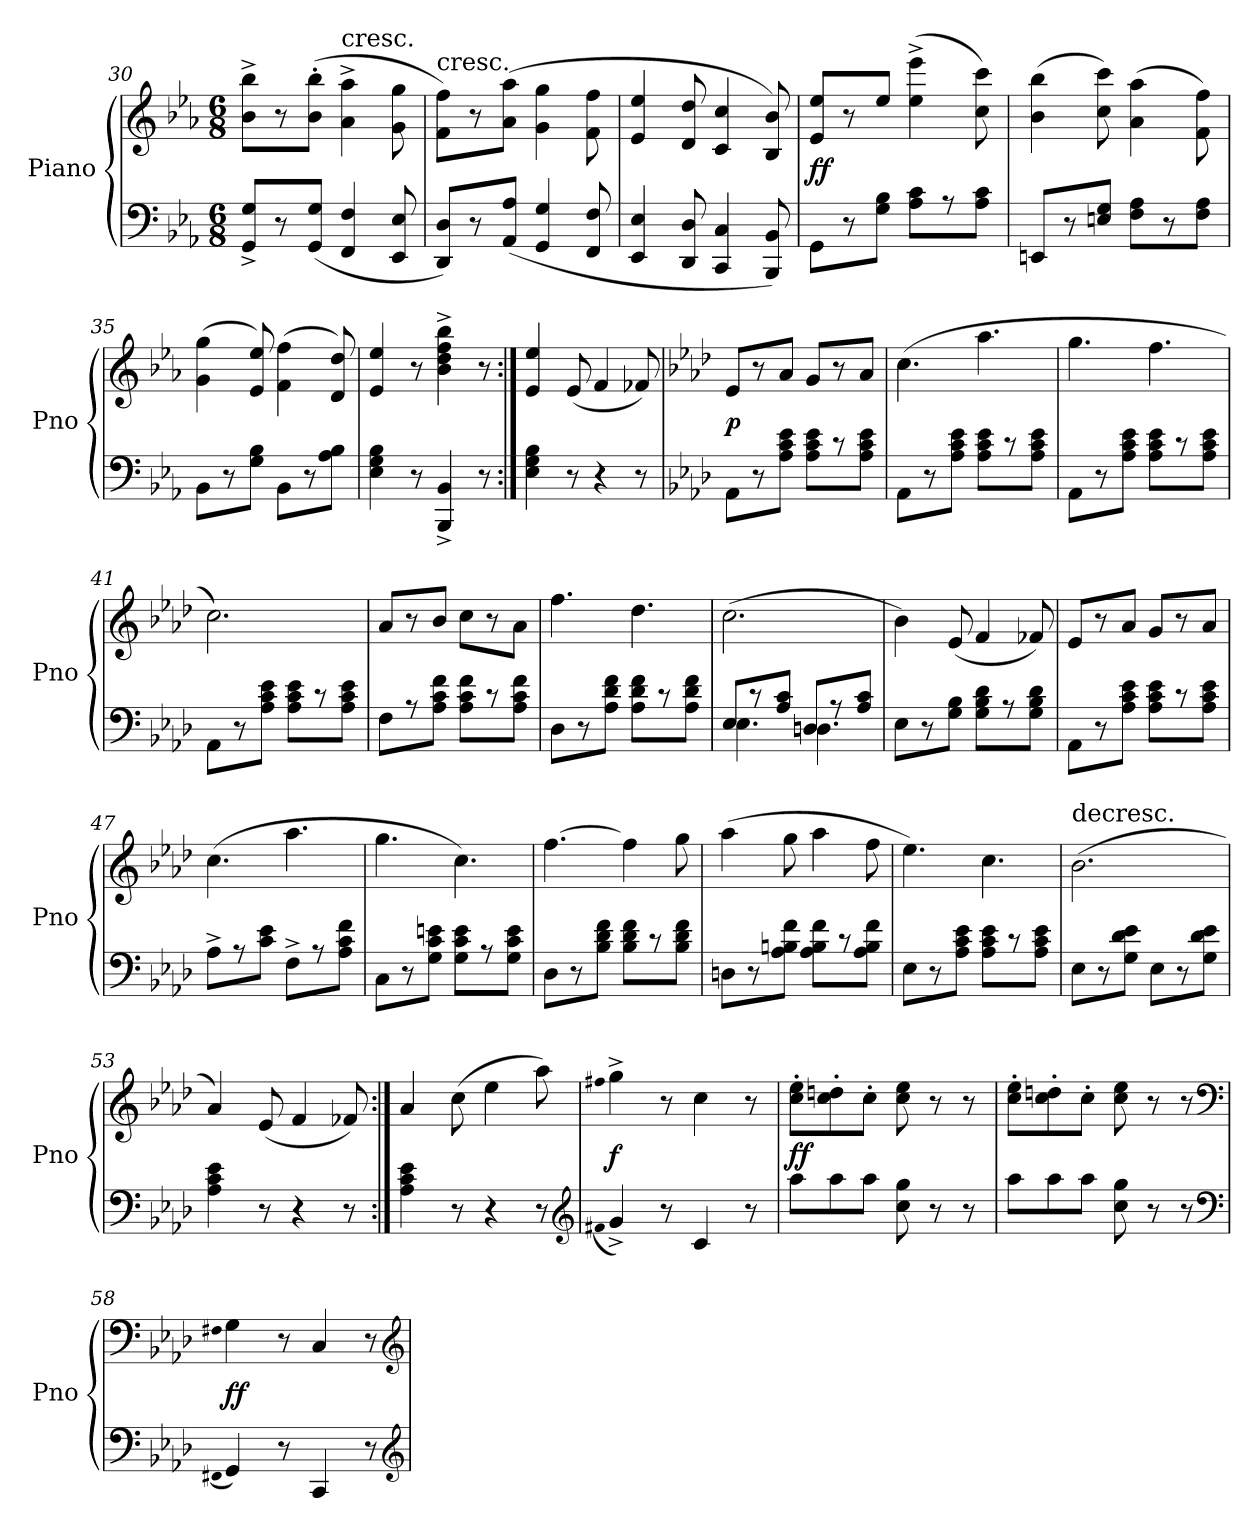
**kern	**kern	**dynam
*part1	*part1	*part1
*staff2	*staff1	*staff1/2
*I"Piano	*	*
*I'Pno	*	*
*clefF4	*clefG2	*
*k[b-e-a-]	*k[b-e-a-]	*
*E-:	*E-:	*
*M6/8	*M6/8	*
=30	=30	=30
8GG^/ 8G^/L	8b-^\ 8bb-^\L	.
8r	8r	.
(8GG/ 8G/J	(8b-'\ 8bb-'\J	.
!	!LO:TX:t=cresc.	!
4FF/ 4F/	4a-^\ 4aa-^\	.
8EE-/ 8E-/	8g\ 8gg\	.
=31	=31	=31
!	!LO:TX:t=cresc.	!
8DD/ 8D/L)	8f\ 8ff\L)	.
8r	8r	.
(8AA-/ 8A-/J	(8a-\ 8aa-\J	.
4GG/ 4G/	4g\ 4gg\	.
8FF/ 8F/	8f\ 8ff\	.
=32	=32	=32
4EE-/ 4E-/	4e-/ 4ee-/	.
8DD/ 8D/	8d/ 8dd/	.
4CC/ 4C/	4c/ 4cc/	.
8BBB-/ 8BB-/)	8B-/ 8b-/)	.
=33	=33	=33
8GG\L	8e-/ 8ee-/L	ff
8r	8r	.
8G\ 8B-\J	8ee-/J	.
8A-\ 8c\L	(4ee-^\ 4eee-^\	.
8r	.	.
8A-\ 8c\J	8cc\ 8ccc\)	.
=34	=34	=34
8EEn/L	(4b-\ 4bb-\	.
8r	.	.
8En/ 8G/J	8cc\ 8ccc\)	.
8F\ 8A-\L	(4a-\ 4aa-\	.
8r	.	.
8F\ 8A-\J	8f\ 8ff\)	.
=35	=35	=35
8BB-\L	(4g\ 4gg\	.
8r	.	.
8G\ 8B-\J	8e-/ 8ee-/)	.
8BB-\L	(4f\ 4ff\	.
8r	.	.
8A-\ 8B-\J	8d/ 8dd/)	.
=36	=36	=36
4E-\ 4G\ 4B-\	4e-/ 4ee-/	.
8r	8r	.
4BBB-^/ 4BB-^/	4b-^\ 4dd^\ 4ff^\ 4bb-^\	.
8r	8r	.
=37:|!	=37:|!	=37:|!
4E-\ 4G\ 4B-\	4e-/ 4ee-/	.
8r	(8e-/	.
4r	4f/	.
8r	8f-X/)	.
=38	=38	=38
*k[b-e-a-d-]	*k[b-e-a-d-]	*
8AA-\L	8e-/L	p
8r	8r	.
8A-\ 8c\ 8e-\J	8a-/J	.
8A-\ 8c\ 8e-\L	8g/L	.
8r	8r	.
8A-\ 8c\ 8e-\J	8a-/J	.
=39	=39	=39
8AA-\L	(4.cc\	.
8r	.	.
8A-\ 8c\ 8e-\J	.	.
8A-\ 8c\ 8e-\L	4.aa-\	.
8r	.	.
8A-\ 8c\ 8e-\J	.	.
=40	=40	=40
8AA-\L	4.gg\	.
8r	.	.
8A-\ 8c\ 8e-\J	.	.
8A-\ 8c\ 8e-\L	4.ff\	.
8r	.	.
8A-\ 8c\ 8e-\J	.	.
=41	=41	=41
8AA-\L	2.cc\)	.
8r	.	.
8A-\ 8c\ 8e-\J	.	.
8A-\ 8c\ 8e-\L	.	.
8r	.	.
8A-\ 8c\ 8e-\J	.	.
=42	=42	=42
8F\L	8a-/L	.
8r	8r	.
8A-\ 8c\ 8f\J	8b-/J	.
8A-\ 8c\ 8f\L	8cc\L	.
8r	8r	.
8A-\ 8c\ 8f\J	8a-\J	.
=43	=43	=43
8D-\L	4.ff\	.
8r	.	.
8A-\ 8d-\ 8f\J	.	.
8A-\ 8d-\ 8f\L	4.dd-\	.
8r	.	.
8A-\ 8d-\ 8f\J	.	.
=44	=44	=44
*^	*	*
8E-/L	4.E-\	(2.cc\	.
8r	.	.	.
8A-/ 8c/J	.	.	.
8Dn/L	4.Dn\	.	.
8r	.	.	.
8A-/ 8c/J	.	.	.
*v	*v	*	*
=45	=45	=45
8E-\L	4b-\)	.
8r	.	.
8G\ 8B-\J	(8e-/	.
8G\ 8B-\ 8d-\L	4f/	.
8r	.	.
8G\ 8B-\ 8d-\J	8f-X/)	.
=46	=46	=46
8AA-\L	8e-/L	.
8r	8r	.
8A-\ 8c\ 8e-\J	8a-/J	.
8A-\ 8c\ 8e-\L	8g/L	.
8r	8r	.
8A-\ 8c\ 8e-\J	8a-/J	.
=47	=47	=47
8A-^\L	(4.cc\	.
8r	.	.
8c\ 8e-\J	.	.
8F^\L	4.aa-\	.
8r	.	.
8A-\ 8c\ 8f\J	.	.
=48	=48	=48
8C\L	4.gg\	.
8r	.	.
8G\ 8c\ 8en\J	.	.
8G\ 8c\ 8e\L	4.cc\)	.
8r	.	.
8G\ 8c\ 8e\J	.	.
=49	=49	=49
8D-\L	[4.ff\	.
8r	.	.
8B-\ 8d-\ 8f\J	.	.
8B-\ 8d-\ 8f\L	4ff\]	.
8r	.	.
8B-\ 8d-\ 8f\J	8gg\	.
=50	=50	=50
8Dn\L	(4aa-\	.
8r	.	.
8A-\ 8Bn\ 8f\J	8gg\	.
8A-\ 8B\ 8f\L	4aa-\	.
8r	.	.
8A-\ 8B\ 8f\J	8ff\	.
=51	=51	=51
8E-\L	4.ee-\)	.
8r	.	.
8A-\ 8c\ 8e-\J	.	.
8A-\ 8c\ 8e-\L	4.cc\	.
8r	.	.
8A-\ 8c\ 8e-\J	.	.
=52	=52	=52
!	!LO:TX:t=decresc.	!
8E-\L	(2.b-\	.
8r	.	.
8G\ 8d-\ 8e-\J	.	.
8E-\L	.	.
8r	.	.
8G\ 8d-\ 8e-\J	.	.
=53	=53	=53
4A-\ 4c\ 4e-\	4a-/)	.
8r	(8e-/	.
4r	4f/	.
8r	8f-X/)	.
=54:|!	=54:|!	=54:|!
4A-\ 4c\ 4e-\	4a-/	.
8r	(8cc\	.
4r	4ee-\	.
8r	8aa-\)	.
*clefG2	*	*
=55	=55	=55
(qf#X	qff#X	.
4g^/)	4gg^\	f
8r	8r	.
4c/	4cc\	.
8r	8r	.
=56	=56	=56
8aa-\L	8cc'\ 8ee-'\L	ff
8aa-\	8cc'\ 8ddn'\	.
8aa-\J	8cc'\J	.
8cc\ 8gg\	8cc\ 8ee-\	.
8r	8r	.
8r	8r	.
=57	=57	=57
8aa-\L	8cc'\ 8ee-'\L	.
8aa-\	8cc'\ 8ddn'\	.
8aa-\J	8cc'\J	.
8cc\ 8gg\	8cc\ 8ee-\	.
8r	8r	.
8r	8r	.
*clefF4	*clefF4	*
=58	=58	=58
(qFF#X	qF#X	.
4GG/)	4G\	ff
8r	8r	.
4CC/	4C/	.
8r	8r	.
*clefG2	*clefG2	*
=	=	=
*-	*-	*-
